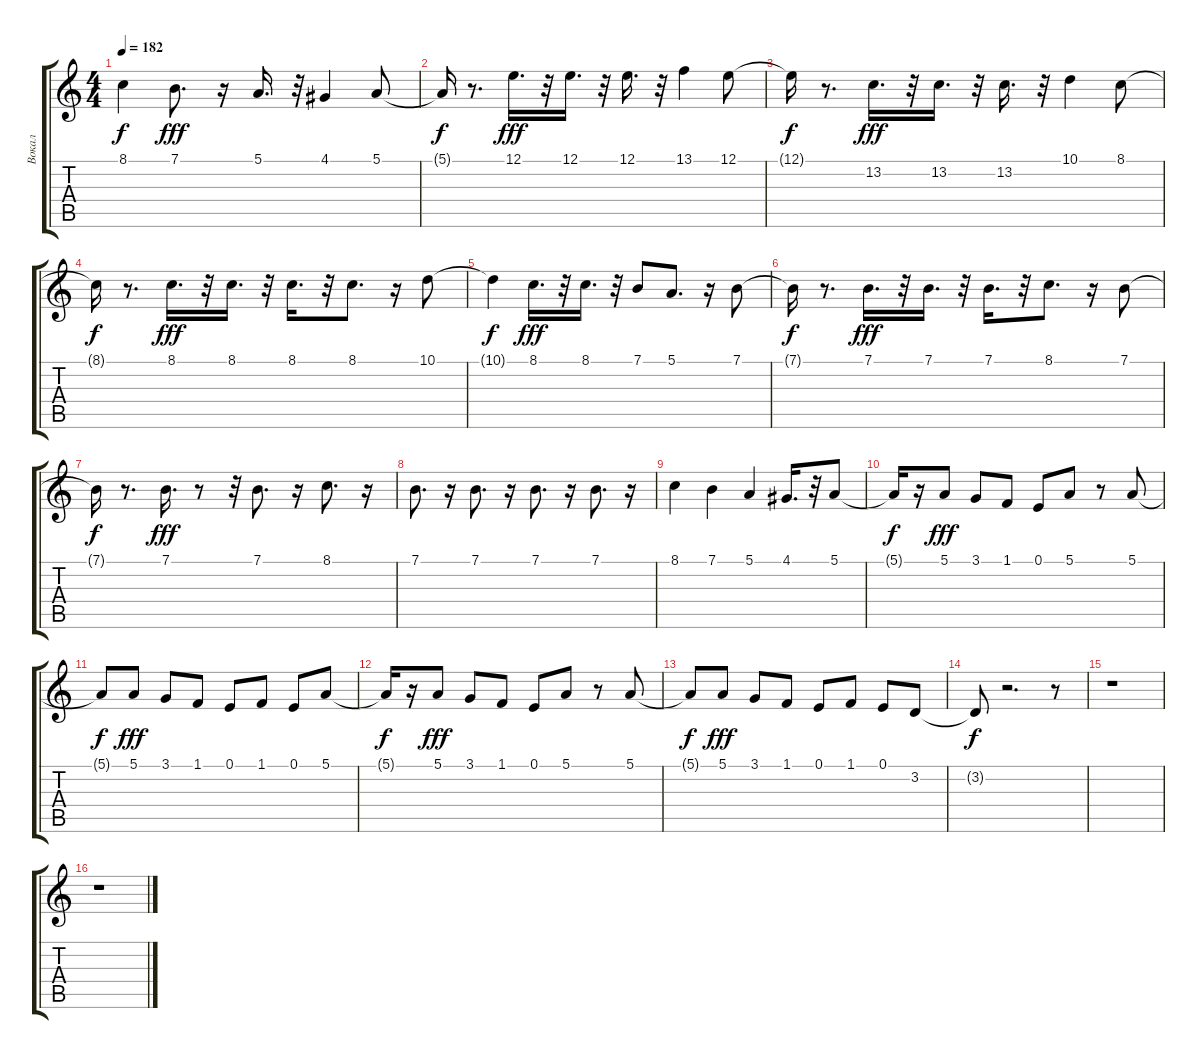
\track ("Вокал" "Вокал") {instrument electricpiano1}
\staff {score tabs}
\tuning (E4 B3 G3 D3 A2 E2) {hide}
\ts (4 4)
\tempo 182
\clef g2
\ks c
8.1{t}.4{dy f} 7.1.8{d dy fff} r.16 5.1.16{d} r.32 4.1.4 5.1.8 |
5.1{t}.16{dy f} r.8{d} 12.1.16{d dy fff} r.32 12.1.16{d} r.32 12.1.16{d} r.32 13.1.4 12.1.8 |
12.1{t}.16{dy f} r.8{d} 13.2.16{d dy fff} r.32 13.2.16{d} r.32 13.2.16{d} r.32 10.1.4 8.1.8 |
8.1{t}.16{dy f} r.8{d} 8.1.16{d dy fff} r.32 8.1.16{d} r.32 8.1.16{d} r.32 8.1.8{d} r.16 10.1.8 |
10.1{t}.4{dy f} 8.1.16{d dy fff} r.32 8.1.16{d} r.32 7.1.8 5.1.8{d} r.16 7.1.8 |
7.1{t}.16{dy f} r.8{d} 7.1.16{d dy fff} r.32 7.1.16{d} r.32 7.1.16{d} r.32 8.1.8{d} r.16 7.1.8 |
7.1{t}.16{dy f} r.8{d} 7.1.16{d dy fff} r.8 r.32 7.1.8{d} r.16 8.1.8{d} r.16 |
7.1.8{d} r.16 7.1.8{d} r.16 7.1.8{d} r.16 7.1.8{d} r.16 |
8.1.4 7.1.4 5.1.4 4.1.16{d} r.32 5.1.8 |
5.1{t}.16{dy f} r.16 5.1.8{dy fff} 3.1.8 1.1.8 0.1.8 5.1.8 r.8 5.1.8 |
5.1{t}.8{dy f} 5.1.8{dy fff} 3.1.8 1.1.8 0.1.8 1.1.8 0.1.8 5.1.8 |
5.1{t}.16{dy f} r.16 5.1.8{dy fff} 3.1.8 1.1.8 0.1.8 5.1.8 r.8 5.1.8 |
5.1{t}.8{dy f} 5.1.8{dy fff} 3.1.8 1.1.8 0.1.8 1.1.8 0.1.8 3.2.8 |
3.2{t}.8{dy f} r.2{d} r.8 |
r.1 |
r.1
